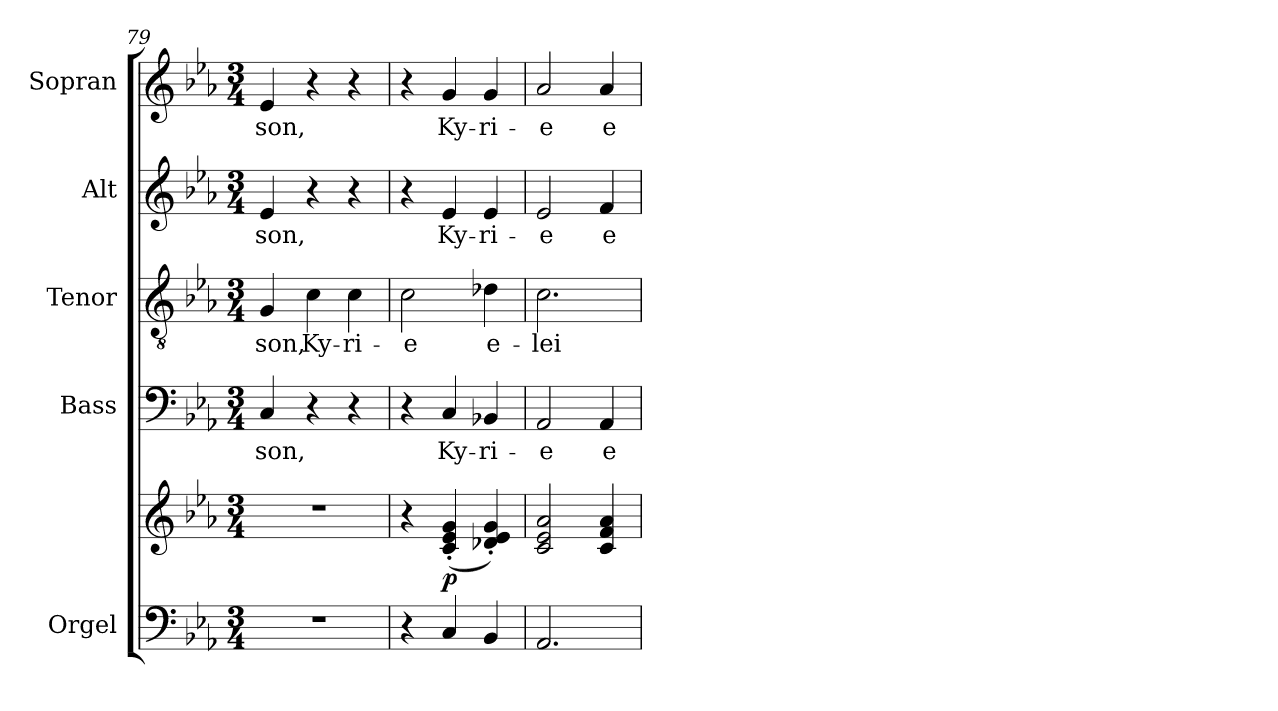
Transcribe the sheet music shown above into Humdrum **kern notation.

**kern	**kern	**dynam	**kern	**text	**kern	**text	**kern	**text	**kern	**text
*part5	*part5	*part5	*part4	*part4	*part3	*part3	*part2	*part2	*part1	*part1
*staff6	*staff5	*staff5/6	*staff4	*staff4	*staff3	*staff3	*staff2	*staff2	*staff1	*staff1
*I"Orgel	*	*	*I"Bass	*	*I"Tenor	*	*I"Alt	*	*I"Sopran	*
*I'Org.	*	*	*I'B.	*	*I'T.	*	*I'A.	*	*I'S.	*
*clefF4	*clefG2	*	*clefF4	*	*clefGv2	*	*clefG2	*	*clefG2	*
*k[b-e-a-]	*k[b-e-a-]	*	*k[b-e-a-]	*	*k[b-e-a-]	*	*k[b-e-a-]	*	*k[b-e-a-]	*
*E-:	*E-:	*	*E-:	*	*E-:	*	*E-:	*	*E-:	*
*M3/4	*M3/4	*	*M3/4	*	*M3/4	*	*M3/4	*	*M3/4	*
=79	=79	=79	=79	=79	=79	=79	=79	=79	=79	=79
!	!	!	!	!LO:LY:b	!	!LO:LY:b	!	!LO:LY:b	!	!LO:LY:b
2.r	2.r	.	4C/	-son,	4G/	-son,	4e-/	-son,	4e-/	-son,
!	!	!	!	!	!	!LO:LY:b	!	!	!	!
.	.	.	4r	.	4c\	Ky-	4r	.	4r	.
!	!	!	!	!	!	!LO:LY:b	!	!	!	!
.	.	.	4r	.	4c\	-ri-	4r	.	4r	.
=80	=80	=80	=80	=80	=80	=80	=80	=80	=80	=80
!	!	!	!	!	!	!LO:LY:b	!	!	!	!
4r	4r	.	4r	.	2c\	-e	4r	.	4r	.
!	!	!LO:DY:b	!	!LO:LY:b	!	!	!	!LO:LY:b	!	!LO:LY:b
4C/	(<4c/'< 4e-/'< 4g/'<	p	4C/	Ky-	.	.	4e-/	Ky-	4g/	Ky-
!	!	!	!	!LO:LY:b	!	!LO:LY:b	!	!LO:LY:b	!	!LO:LY:b
4BB-/	4d-X/'< 4e-/'< 4g/'<)	.	4BB-X/	-ri-	4d-X\	e-	4e-/	-ri-	4g/	-ri-
=81	=81	=81	=81	=81	=81	=81	=81	=81	=81	=81
!	!	!	!	!LO:LY:b	!	!LO:LY:b	!	!LO:LY:b	!	!LO:LY:b
2.AA-/	2c/ 2e-/ 2a-/	.	2AA-/	-e	2.c\	-lei-	2e-/	-e	2a-/	-e
!	!	!	!	!LO:LY:b	!	!	!	!LO:LY:b	!	!LO:LY:b
.	4c/ 4f/ 4a-/	.	4AA-/	e-	.	.	4f/	e-	4a-/	e-
=	=	=	=	=	=	=	=	=	=	=
*-	*-	*-	*-	*-	*-	*-	*-	*-	*-	*-
